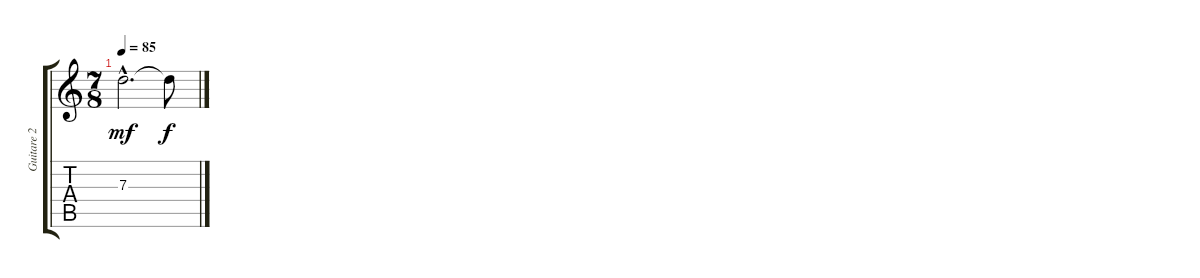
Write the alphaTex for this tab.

\track ("Guitare 2" "Guitare 2") {instrument acousticguitarsteel}
\staff {score tabs}
\tuning (E4 B3 G3 D3 A2 D2) {hide}
\ts (7 8)
\tempo 85
\clef g2
\ks c
7.3{hac}.2{d dy mf} 7.3{t}.8{dy f}
